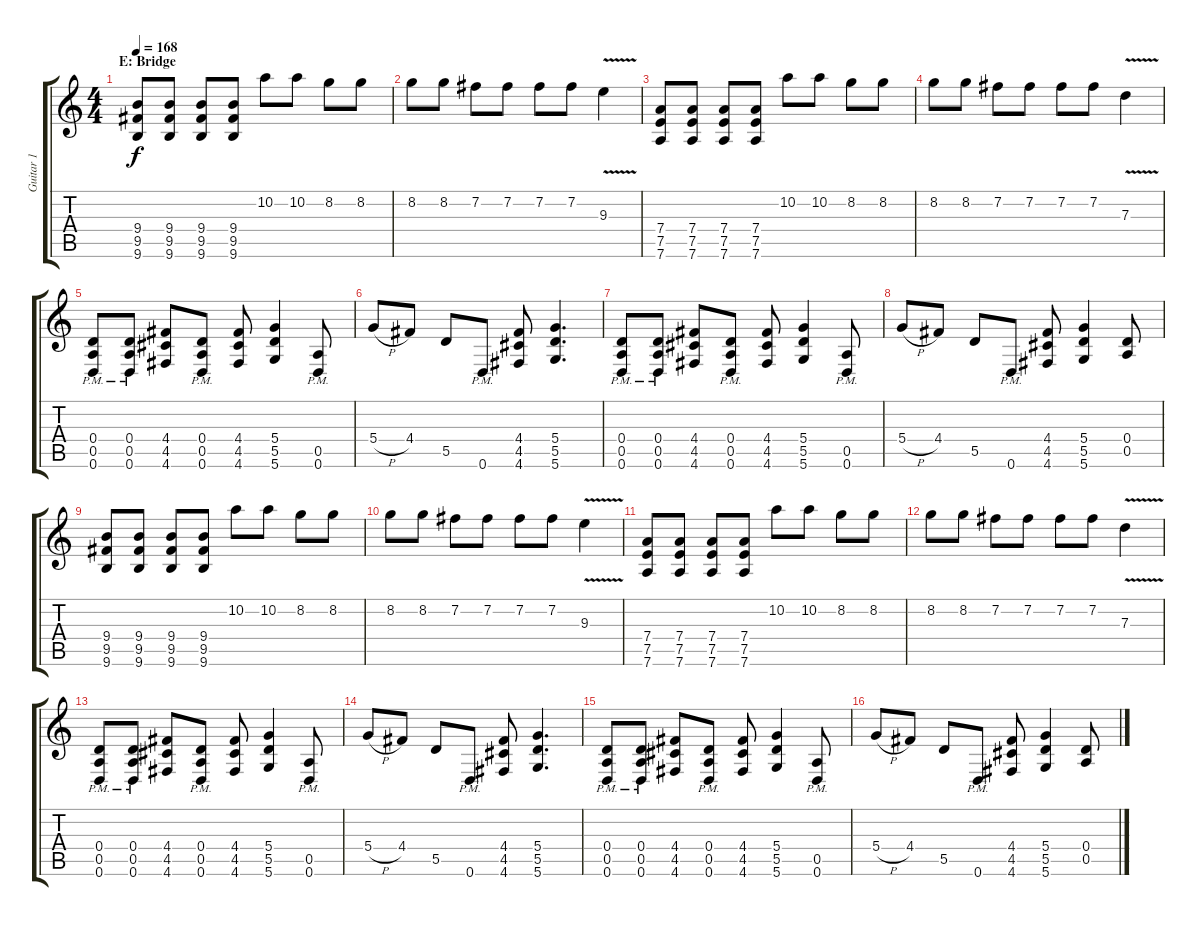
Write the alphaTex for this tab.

\track ("Guitar 1" "Guitar 1") {instrument distortionguitar}
\staff {score tabs}
\tuning (E4 B3 G3 D3 A2 D2) {hide}
\ts (4 4)
\section ("" "E: Bridge")
\tempo 168
\clef g2
\ks c
(9.4 9.5 9.6).8{dy f} (9.4 9.5 9.6).8 (9.4 9.5 9.6).8 (9.4 9.5 9.6).8 10.2.8 10.2.8 8.2.8 8.2.8 |
8.2.8 8.2.8 7.2.8 7.2.8 7.2.8 7.2.8 9.3{v}.4 |
(7.4 7.5 7.6).8 (7.4 7.5 7.6).8 (7.4 7.5 7.6).8 (7.4 7.5 7.6).8 10.2.8 10.2.8 8.2.8 8.2.8 |
8.2.8 8.2.8 7.2.8 7.2.8 7.2.8 7.2.8 7.3{v}.4 |
(0.4{pm} 0.5{pm} 0.6{pm}).8 (0.4{pm} 0.5{pm} 0.6{pm}).8 (4.4 4.5 4.6).8 (0.4{pm} 0.5{pm} 0.6{pm}).8 (4.4 4.5 4.6).8 (5.4 5.5 5.6).4 (0.5{pm} 0.6{pm}).8 |
5.4{h}.8 4.4.8 5.5.8 0.6{pm}.8 (4.4 4.5 4.6).8 (5.4 5.5 5.6).4{d} |
(0.4{pm} 0.5{pm} 0.6{pm}).8 (0.4{pm} 0.5{pm} 0.6{pm}).8 (4.4 4.5 4.6).8 (0.4{pm} 0.5{pm} 0.6{pm}).8 (4.4 4.5 4.6).8 (5.4 5.5 5.6).4 (0.5{pm} 0.6{pm}).8 |
5.4{h}.8 4.4.8 5.5.8 0.6{pm}.8 (4.4 4.5 4.6).8 (5.4 5.5 5.6).4 (0.4 0.5).8 |
(9.4 9.5 9.6).8 (9.4 9.5 9.6).8 (9.4 9.5 9.6).8 (9.4 9.5 9.6).8 10.2.8 10.2.8 8.2.8 8.2.8 |
8.2.8 8.2.8 7.2.8 7.2.8 7.2.8 7.2.8 9.3{v}.4 |
(7.4 7.5 7.6).8 (7.4 7.5 7.6).8 (7.4 7.5 7.6).8 (7.4 7.5 7.6).8 10.2.8 10.2.8 8.2.8 8.2.8 |
8.2.8 8.2.8 7.2.8 7.2.8 7.2.8 7.2.8 7.3{v}.4 |
(0.4{pm} 0.5{pm} 0.6{pm}).8 (0.4{pm} 0.5{pm} 0.6{pm}).8 (4.4 4.5 4.6).8 (0.4{pm} 0.5{pm} 0.6{pm}).8 (4.4 4.5 4.6).8 (5.4 5.5 5.6).4 (0.5{pm} 0.6{pm}).8 |
5.4{h}.8 4.4.8 5.5.8 0.6{pm}.8 (4.4 4.5 4.6).8 (5.4 5.5 5.6).4{d} |
(0.4{pm} 0.5{pm} 0.6{pm}).8 (0.4{pm} 0.5{pm} 0.6{pm}).8 (4.4 4.5 4.6).8 (0.4{pm} 0.5{pm} 0.6{pm}).8 (4.4 4.5 4.6).8 (5.4 5.5 5.6).4 (0.5{pm} 0.6{pm}).8 |
5.4{h}.8 4.4.8 5.5.8 0.6{pm}.8 (4.4 4.5 4.6).8 (5.4 5.5 5.6).4 (0.4 0.5).8
